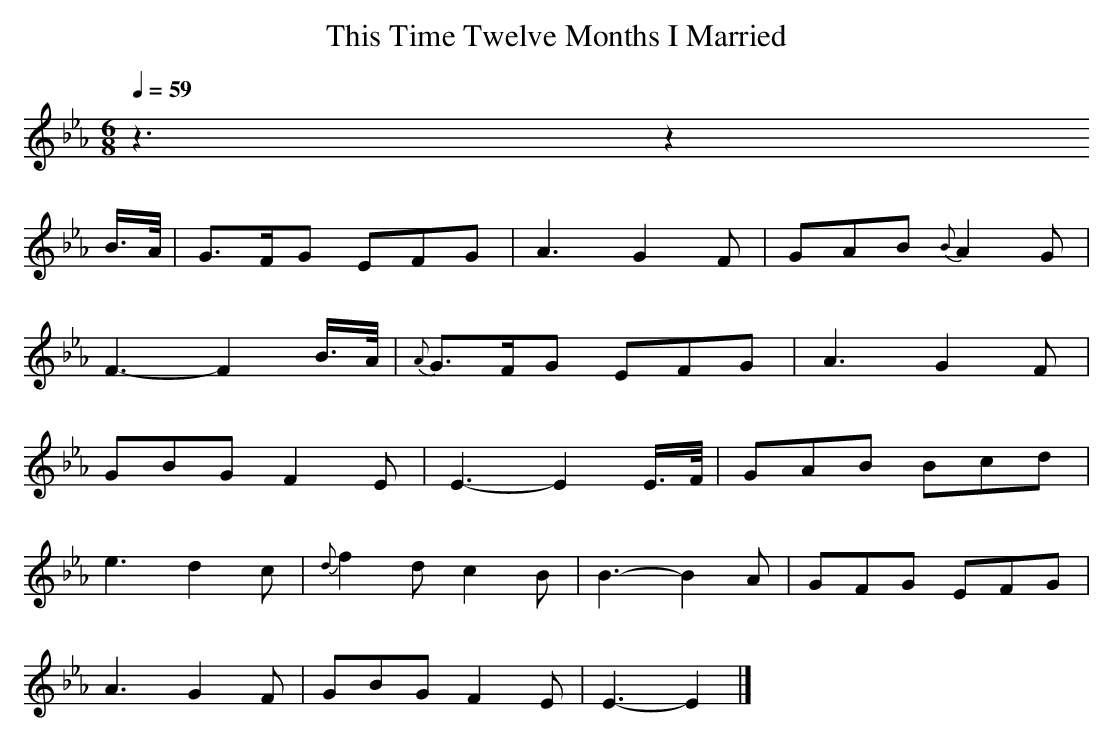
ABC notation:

X:1
T: This Time Twelve Months I Married
M: 6/8
L: 1/8
Q: 1/4=59
K: Eb % 3 flats
V: 1
z3 z2
B/>A/ | G>FG EFG | A3 G2F | GAB {B}A2G |
F3-F2B/>A/ | {A}G>FG EFG | A3 G2F |
GBG F2E | E3-E2E/>F/ | GAB Bcd |
e3 d2c | {d}f2d c2B | B3-B2A | GFG EFG |
A3 G2F | GBG F2E | E3-E2 |]
